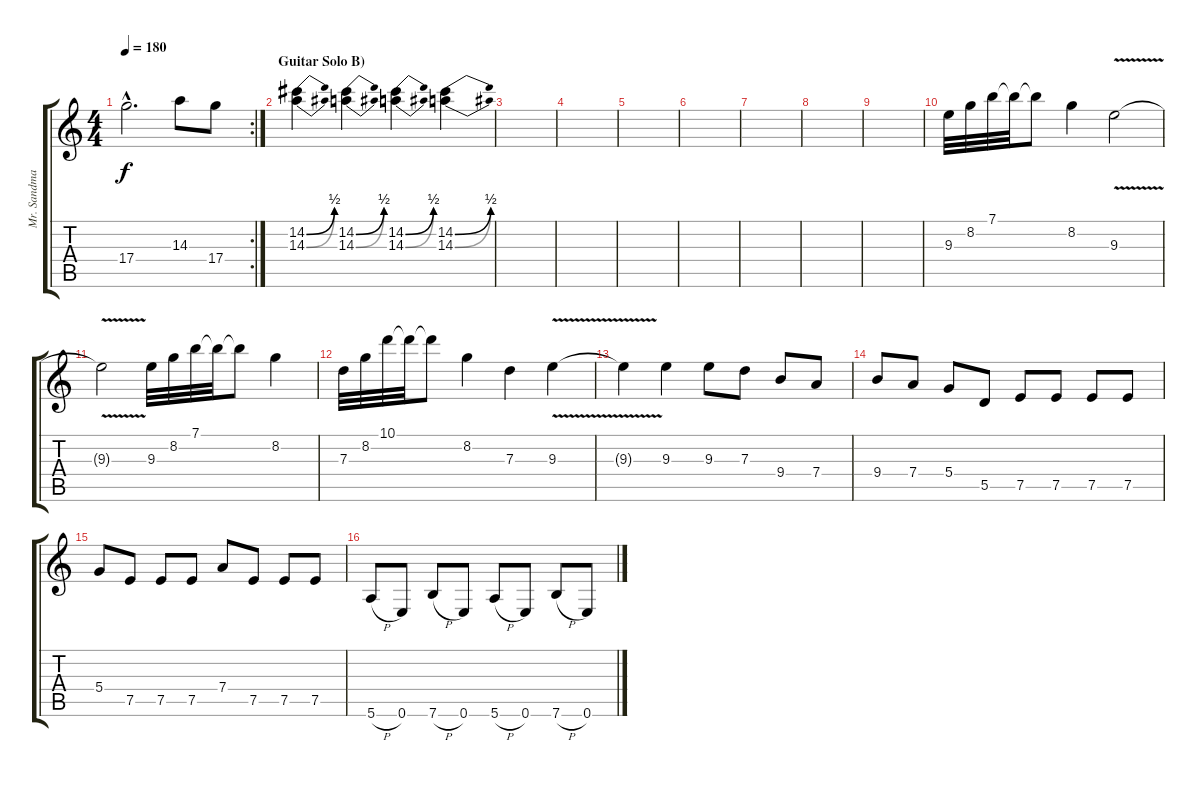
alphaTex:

\track ("Mr. Sandman" "Mr. Sandma") {instrument distortionguitar}
\staff {score tabs}
\tuning (E4 B3 G3 D3 A2 E2) {hide}
\rc 2
\ts (4 4)
\tempo 180
\clef g2
\ks c
17.4{hac}.2{d dy f} 14.3.8 17.4.8 |
\section ("" "Guitar Solo B)")
(14.2{be (bend 0 0 60 2)} 14.3{be (bend 0 0 60 2)}).4 (14.2{be (bend 0 0 60 2)} 14.3{be (bend 0 0 60 2)}).4 (14.2{be (bend 0 0 60 2)} 14.3{be (bend 0 0 60 2)}).4 (14.2{be (bend 0 0 60 2)} 14.3{be (bend 0 0 60 2)}).4 |
|
|
|
|
|
|
|
9.3.32 8.2.32 7.1.32 7.1{t}.32 7.1{t}.8 8.2.4 9.3{v}.2 |
9.3{t}.2 9.3.32 8.2.32 7.1.32 7.1{t}.32 7.1{t}.8 8.2.4 |
7.3.32 8.2.32 10.1.32 10.1{t}.32 10.1{t}.8 8.2.4 7.3.4 9.3{v}.4 |
9.3{t}.4 9.3.4 9.3.8 7.3.8 9.4.8 7.4.8 |
9.4.8 7.4.8 5.4.8 5.5.8 7.5.8 7.5.8 7.5.8 7.5.8 |
5.4.8 7.5.8 7.5.8 7.5.8 7.4.8 7.5.8 7.5.8 7.5.8 |
5.6{h}.8 0.6.8 7.6{h}.8 0.6.8 5.6{h}.8 0.6.8 7.6{h}.8 0.6.8
